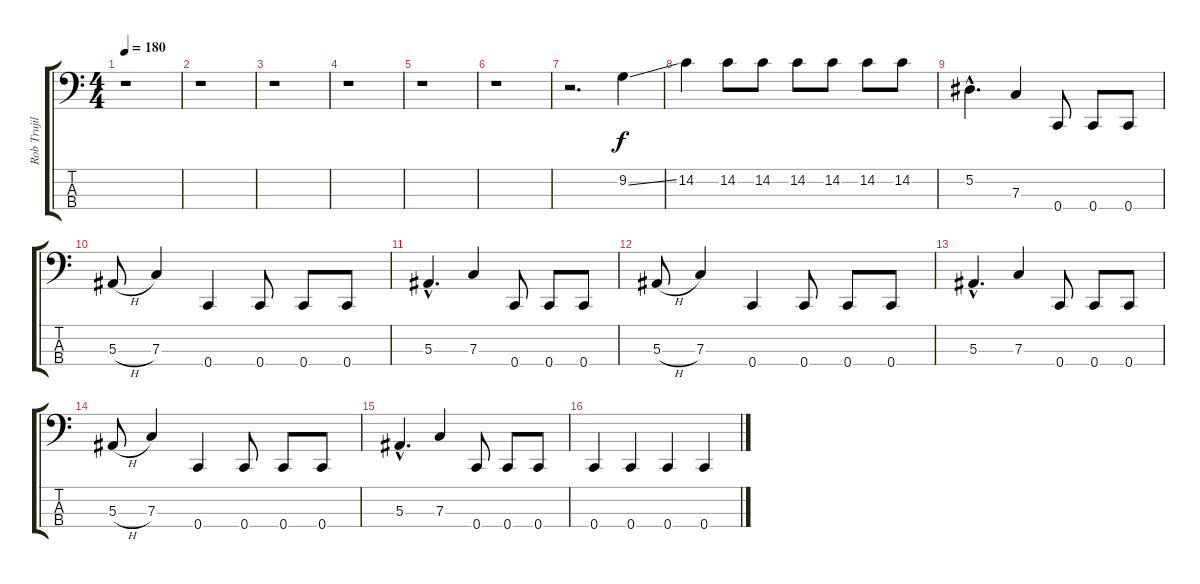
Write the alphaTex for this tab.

\track ("Rob Trujillo" "Rob Trujil") {instrument electricbassfinger}
\staff {score tabs}
\tuning (Eb2 Bb1 F1 C1) {hide}
\ts (4 4)
\tempo 180
\clef f4
\ks c
r.1{dy f} |
r.1 |
r.1 |
r.1 |
r.1 |
r.1 |
r.2{d} 9.2{ss}.4 |
14.2.4 14.2.8 14.2.8 14.2.8 14.2.8 14.2.8 14.2.8 |
5.2{hac}.4{d} 7.3.4 0.4.8 0.4.8 0.4.8 |
5.3{h}.8 7.3.4 0.4.4 0.4.8 0.4.8 0.4.8 |
5.3{hac}.4{d} 7.3.4 0.4.8 0.4.8 0.4.8 |
5.3{h}.8 7.3.4 0.4.4 0.4.8 0.4.8 0.4.8 |
5.3{hac}.4{d} 7.3.4 0.4.8 0.4.8 0.4.8 |
5.3{h}.8 7.3.4 0.4.4 0.4.8 0.4.8 0.4.8 |
5.3{hac}.4{d} 7.3.4 0.4.8 0.4.8 0.4.8 |
0.4.4 0.4.4 0.4.4 0.4.4
